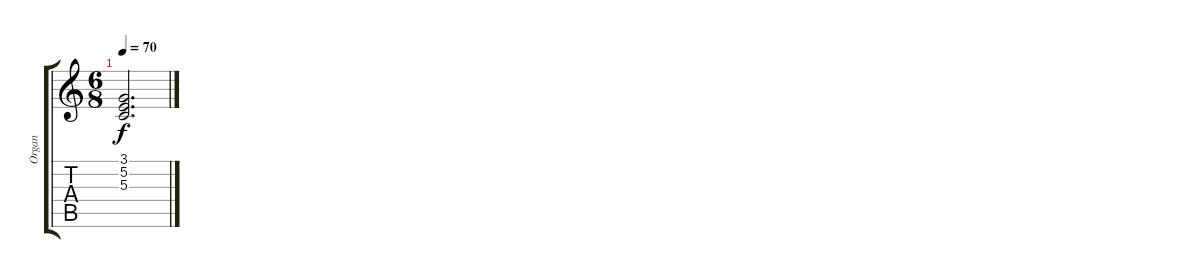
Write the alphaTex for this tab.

\track ("Organ" "Organ") {instrument percussiveorgan}
\staff {score tabs}
\tuning (E4 B3 G3 D3 A2 E2) {hide}
\ts (6 8)
\tempo 70
\clef g2
\ks c
(3.1 5.2 5.3).2{d dy f}
